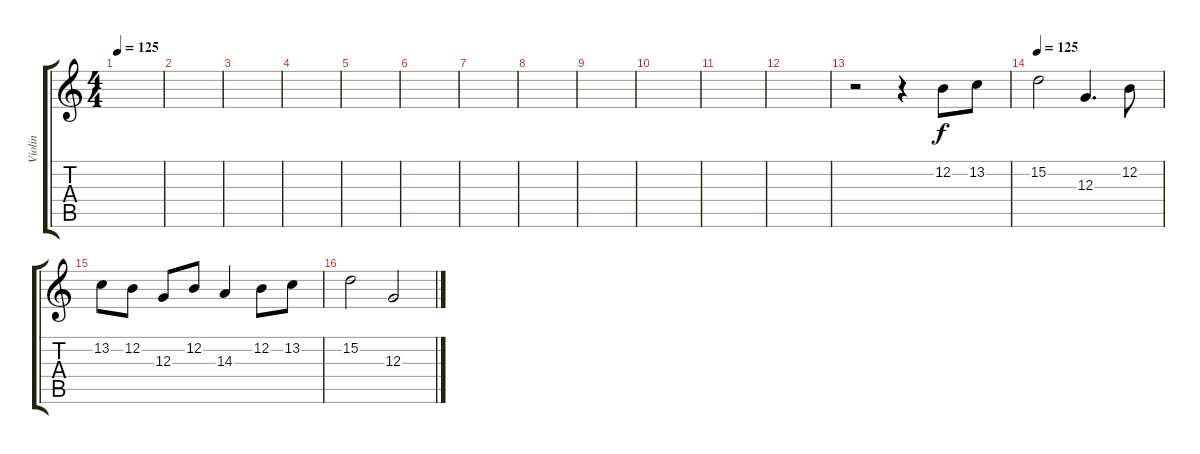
\track ("Violin" "Violin") {instrument violin}
\staff {score tabs}
\tuning (E4 B3 G3 D3 A2 E2) {hide}
\ts (4 4)
\tempo 125
\clef g2
\ks c
|
|
|
|
|
|
|
|
|
|
|
|
r.2 r.4 12.2.8 13.2.8 |
\tempo 125
15.2.2 12.3.4{d} 12.2.8 |
13.2.8 12.2.8 12.3.8 12.2.8 14.3.4 12.2.8 13.2.8 |
15.2.2 12.3.2
